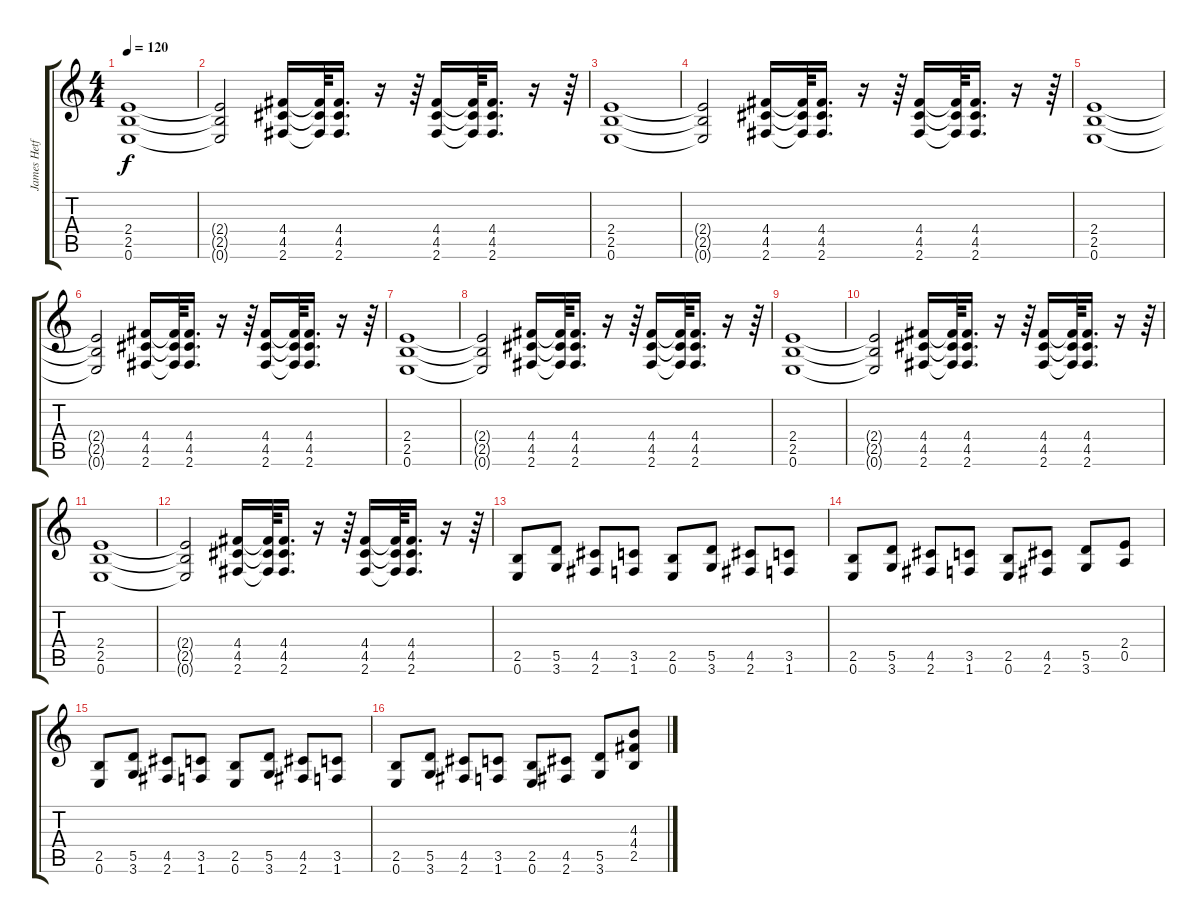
\track ("James Hetfield" "James Hetf") {instrument distortionguitar}
\staff {score tabs}
\tuning (E4 B3 G3 D3 A2 E2) {hide}
\ts (4 4)
\tempo 120
\clef g2
\ks c
(2.4 2.5 0.6).1{dy f} |
(2.4{t} 2.5{t} 0.6{t}).2 (4.4 4.5 2.6).16 (4.4{t} 4.5{t} 2.6{t}).64 (4.4 4.5 2.6).16{d} r.16 r.64 (4.4 4.5 2.6).16 (4.4{t} 4.5{t} 2.6{t}).64 (4.4 4.5 2.6).16{d} r.16 r.64 |
(2.4 2.5 0.6).1 |
(2.4{t} 2.5{t} 0.6{t}).2 (4.4 4.5 2.6).16 (4.4{t} 4.5{t} 2.6{t}).64 (4.4 4.5 2.6).16{d} r.16 r.64 (4.4 4.5 2.6).16 (4.4{t} 4.5{t} 2.6{t}).64 (4.4 4.5 2.6).16{d} r.16 r.64 |
(2.4 2.5 0.6).1{volume 16} |
(2.4{t} 2.5{t} 0.6{t}).2 (4.4 4.5 2.6).16 (4.4{t} 4.5{t} 2.6{t}).64 (4.4 4.5 2.6).16{d} r.16 r.64 (4.4 4.5 2.6).16 (4.4{t} 4.5{t} 2.6{t}).64 (4.4 4.5 2.6).16{d} r.16 r.64 |
(2.4 2.5 0.6).1 |
(2.4{t} 2.5{t} 0.6{t}).2 (4.4 4.5 2.6).16 (4.4{t} 4.5{t} 2.6{t}).64 (4.4 4.5 2.6).16{d} r.16 r.64 (4.4 4.5 2.6).16 (4.4{t} 4.5{t} 2.6{t}).64 (4.4 4.5 2.6).16{d} r.16 r.64 |
(2.4 2.5 0.6).1 |
(2.4{t} 2.5{t} 0.6{t}).2 (4.4 4.5 2.6).16 (4.4{t} 4.5{t} 2.6{t}).64 (4.4 4.5 2.6).16{d} r.16 r.64 (4.4 4.5 2.6).16 (4.4{t} 4.5{t} 2.6{t}).64 (4.4 4.5 2.6).16{d} r.16 r.64 |
(2.4 2.5 0.6).1 |
(2.4{t} 2.5{t} 0.6{t}).2 (4.4 4.5 2.6).16 (4.4{t} 4.5{t} 2.6{t}).64 (4.4 4.5 2.6).16{d} r.16 r.64 (4.4 4.5 2.6).16 (4.4{t} 4.5{t} 2.6{t}).64 (4.4 4.5 2.6).16{d} r.16 r.64 |
(2.5 0.6).8 (5.5 3.6).8 (4.5 2.6).8 (3.5 1.6).8 (2.5 0.6).8 (5.5 3.6).8 (4.5 2.6).8 (3.5 1.6).8 |
(2.5 0.6).8 (5.5 3.6).8 (4.5 2.6).8 (3.5 1.6).8 (2.5 0.6).8 (4.5 2.6).8 (5.5 3.6).8 (2.4 0.5).8 |
(2.5 0.6).8 (5.5 3.6).8 (4.5 2.6).8 (3.5 1.6).8 (2.5 0.6).8 (5.5 3.6).8 (4.5 2.6).8 (3.5 1.6).8 |
(2.5 0.6).8 (5.5 3.6).8 (4.5 2.6).8 (3.5 1.6).8 (2.5 0.6).8 (4.5 2.6).8 (5.5 3.6).8 (4.3 4.4 2.5).8
